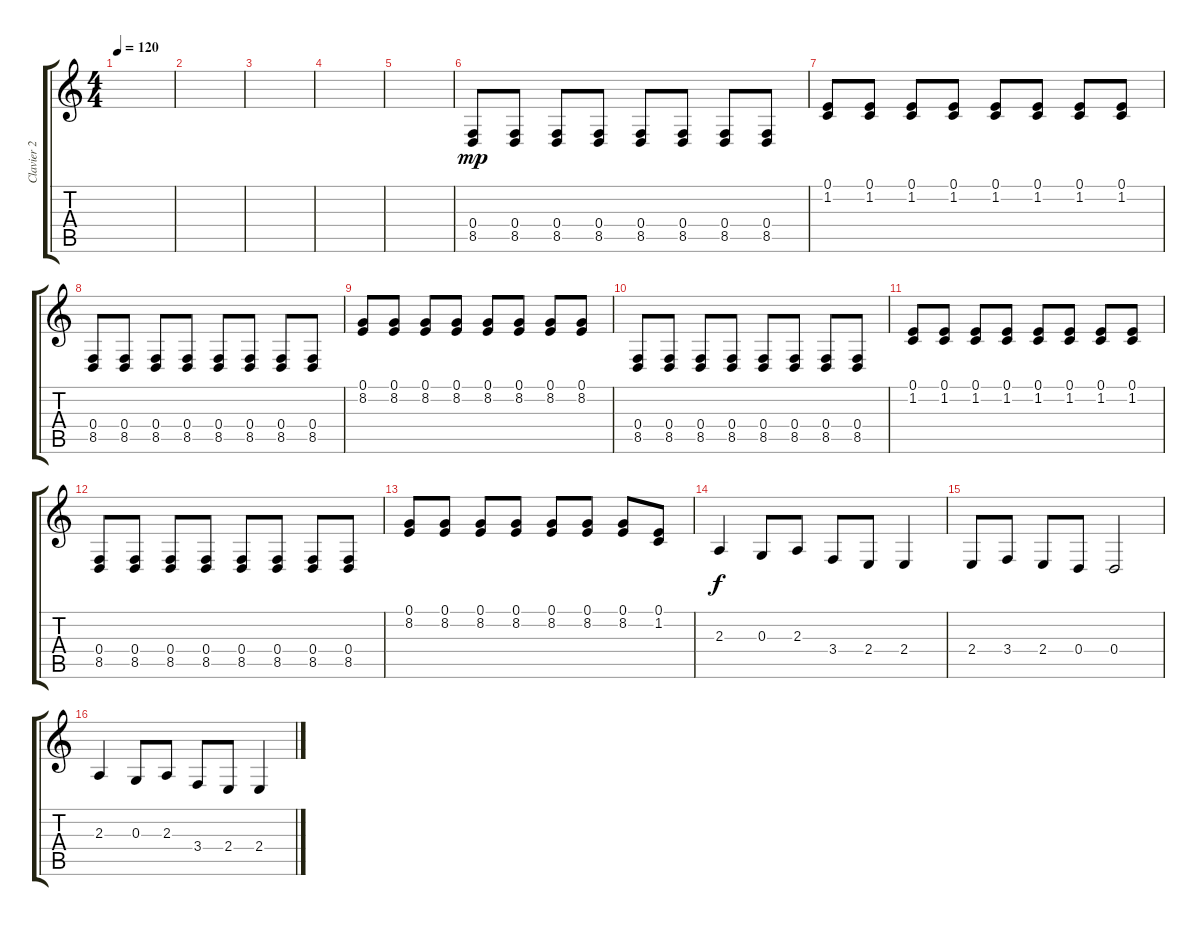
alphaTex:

\track ("Clavier 2" "Clavier 2") {instrument brightacousticpiano}
\staff {score tabs}
\tuning (E4 B3 G3 D3 A2 E2) {hide}
\ts (4 4)
\tempo 120
\clef g2
\ks c
|
|
|
|
|
(0.4 8.5).8{dy mp} (0.4 8.5).8 (0.4 8.5).8 (0.4 8.5).8 (0.4 8.5).8 (0.4 8.5).8 (0.4 8.5).8 (0.4 8.5).8 |
(0.1 1.2).8 (0.1 1.2).8 (0.1 1.2).8 (0.1 1.2).8 (0.1 1.2).8 (0.1 1.2).8 (0.1 1.2).8 (0.1 1.2).8 |
(0.4 8.5).8 (0.4 8.5).8 (0.4 8.5).8 (0.4 8.5).8 (0.4 8.5).8 (0.4 8.5).8 (0.4 8.5).8 (0.4 8.5).8 |
(0.1 8.2).8 (0.1 8.2).8 (0.1 8.2).8 (0.1 8.2).8 (0.1 8.2).8 (0.1 8.2).8 (0.1 8.2).8 (0.1 8.2).8 |
(0.4 8.5).8 (0.4 8.5).8 (0.4 8.5).8 (0.4 8.5).8 (0.4 8.5).8 (0.4 8.5).8 (0.4 8.5).8 (0.4 8.5).8 |
(0.1 1.2).8 (0.1 1.2).8 (0.1 1.2).8 (0.1 1.2).8 (0.1 1.2).8 (0.1 1.2).8 (0.1 1.2).8 (0.1 1.2).8 |
(0.4 8.5).8 (0.4 8.5).8 (0.4 8.5).8 (0.4 8.5).8 (0.4 8.5).8 (0.4 8.5).8 (0.4 8.5).8 (0.4 8.5).8 |
(0.1 8.2).8 (0.1 8.2).8 (0.1 8.2).8 (0.1 8.2).8 (0.1 8.2).8 (0.1 8.2).8 (0.1 8.2).8 (0.1 1.2).8 |
2.3.4{dy f} 0.3.8 2.3.8 3.4.8 2.4.8 2.4.4 |
2.4.8 3.4.8 2.4.8 0.4.8 0.4.2 |
2.3.4 0.3.8 2.3.8 3.4.8 2.4.8 2.4.4
